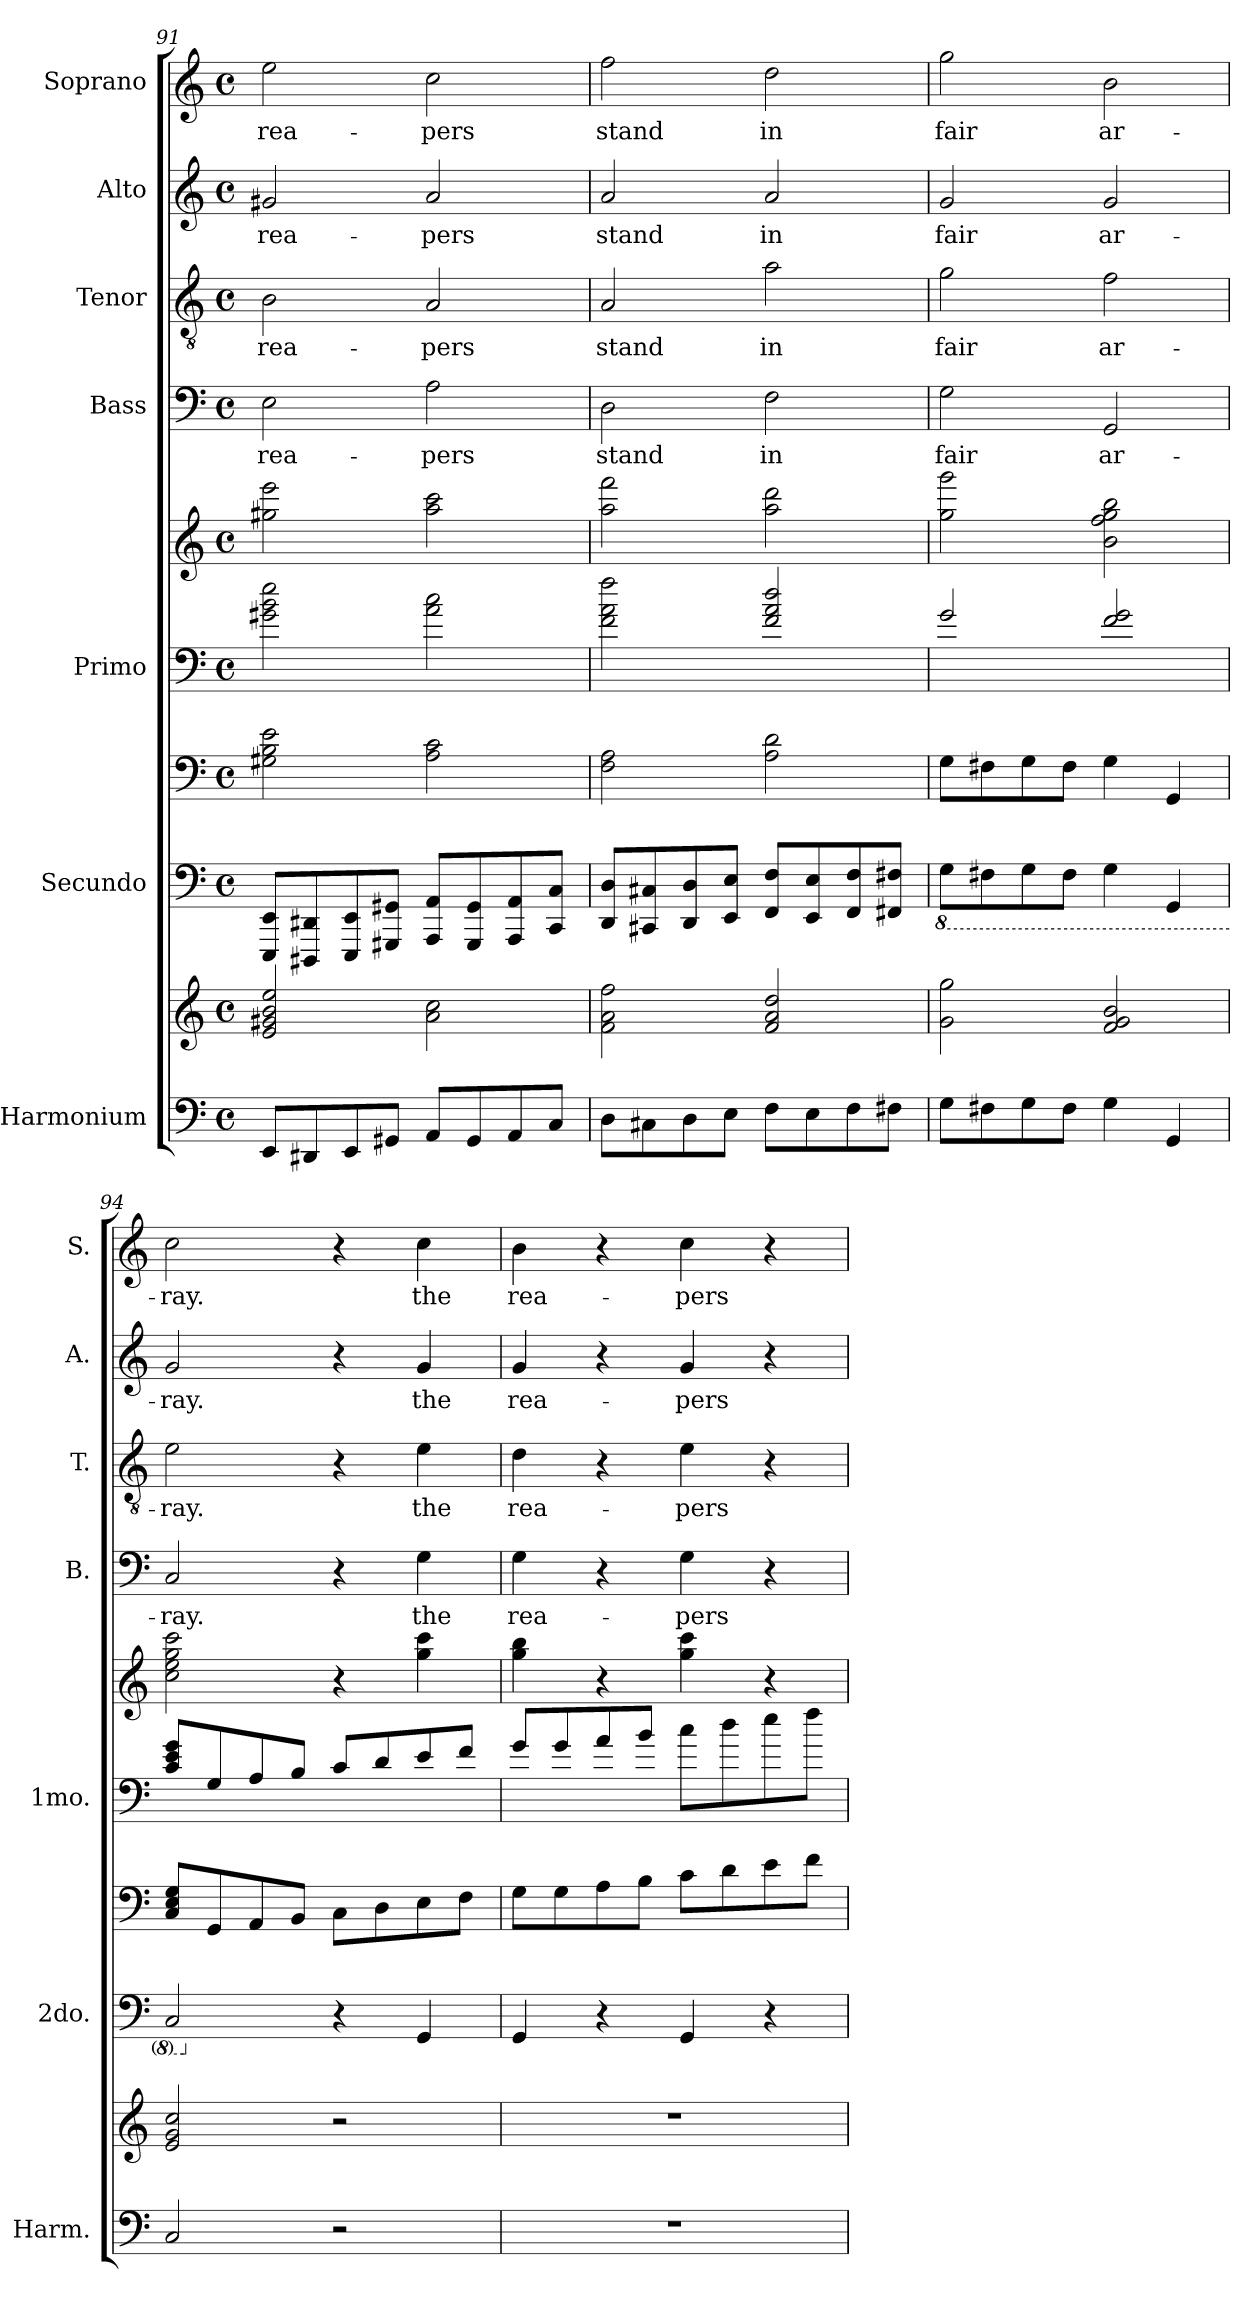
**kern	**kern	**kern	**kern	**kern	**kern	**kern	**text	**kern	**text	**kern	**text	**kern	**text
*part7	*part7	*part6	*part6	*part5	*part5	*part4	*part4	*part3	*part3	*part2	*part2	*part1	*part1
*staff10	*staff9	*staff8	*staff7	*staff6	*staff5	*staff4	*staff4	*staff3	*staff3	*staff2	*staff2	*staff1	*staff1
*I"Harmonium	*	*I"Secundo	*	*I"Primo	*	*I"Bass	*	*I"Tenor	*	*I"Alto	*	*I"Soprano	*
*I'Harm.	*	*I'2do.	*	*I'1mo.	*	*I'B.	*	*I'T.	*	*I'A.	*	*I'S.	*
*clefF4	*clefG2	*clefF4	*clefF4	*clefF4	*clefG2	*clefF4	*	*clefGv2	*	*clefG2	*	*clefG2	*
*k[]	*k[]	*k[]	*k[]	*k[]	*k[]	*k[]	*	*k[]	*	*k[]	*	*k[]	*
*C:	*C:	*C:	*C:	*C:	*C:	*C:	*	*C:	*	*C:	*	*C:	*
*M4/4	*M4/4	*M4/4	*M4/4	*M4/4	*M4/4	*M4/4	*	*M4/4	*	*M4/4	*	*M4/4	*
*met(c)	*met(c)	*met(c)	*met(c)	*met(c)	*met(c)	*met(c)	*	*met(c)	*	*met(c)	*	*met(c)	*
=91	=91	=91	=91	=91	=91	=91	=91	=91	=91	=91	=91	=91	=91
!	!	!	!	!	!	!	!LO:LY:b	!	!LO:LY:b	!	!LO:LY:b	!	!LO:LY:b
8EE/L	2e/ 2g#X/ 2b/ 2ee/	8EEE/ 8EE/L	2G#X\ 2B\ 2e\	2g#X\ 2b\ 2ee\	2gg#X\ 2eee\	2E\	rea-	2B\	rea-	2g#X/	rea-	2ee\	rea-
8DD#X/	.	8DDD#X/ 8DD#X/	.	.	.	.	.	.	.	.	.	.	.
8EE/	.	8EEE/ 8EE/	.	.	.	.	.	.	.	.	.	.	.
8GG#X/J	.	8GGG#X/ 8GG#X/J	.	.	.	.	.	.	.	.	.	.	.
!	!	!	!	!	!	!	!LO:LY:b	!	!LO:LY:b	!	!LO:LY:b	!	!LO:LY:b
8AA/L	2a\ 2cc\	8AAA/ 8AA/L	2A\ 2c\	2a\ 2cc\	2aa\ 2ccc\	2A\	-pers	2A/	-pers	2a/	-pers	2cc\	-pers
8GG#/	.	8GGG#/ 8GG#/	.	.	.	.	.	.	.	.	.	.	.
8AA/	.	8AAA/ 8AA/	.	.	.	.	.	.	.	.	.	.	.
8C/J	.	8CC/ 8C/J	.	.	.	.	.	.	.	.	.	.	.
=92	=92	=92	=92	=92	=92	=92	=92	=92	=92	=92	=92	=92	=92
!	!	!	!	!	!	!	!LO:LY:b	!	!LO:LY:b	!	!LO:LY:b	!	!LO:LY:b
8D\L	2f\ 2a\ 2ff\	8DD/ 8D/L	2F\ 2A\	2f\ 2a\ 2ff\	2aa\ 2fff\	2D\	stand	2A/	stand	2a/	stand	2ff\	stand
8C#X\	.	8CC#X/ 8C#X/	.	.	.	.	.	.	.	.	.	.	.
8D\	.	8DD/ 8D/	.	.	.	.	.	.	.	.	.	.	.
8E\J	.	8EE/ 8E/J	.	.	.	.	.	.	.	.	.	.	.
!	!	!	!	!	!	!	!LO:LY:b	!	!LO:LY:b	!	!LO:LY:b	!	!LO:LY:b
8F\L	2f/ 2a/ 2dd/	8FF/ 8F/L	2A\ 2d\	2f/ 2a/ 2dd/	2aa\ 2ddd\	2F\	in	2a\	in	2a/	in	2dd\	in
8E\	.	8EE/ 8E/	.	.	.	.	.	.	.	.	.	.	.
8F\	.	8FF/ 8F/	.	.	.	.	.	.	.	.	.	.	.
8F#X\J	.	8FF#X/ 8F#X/J	.	.	.	.	.	.	.	.	.	.	.
=93	=93	=93	=93	=93	=93	=93	=93	=93	=93	=93	=93	=93	=93
*	*	*8ba	*	*	*	*	*	*	*	*	*	*	*
!	!	!	!	!	!	!	!LO:LY:b	!	!LO:LY:b	!	!LO:LY:b	!	!LO:LY:b
8G\L	2g\ 2gg\	8GG\L	8G\L	2g/	2gg\ 2ggg\	2G\	fair	2g\	fair	2g/	fair	2gg\	fair
8F#X\	.	8FF#X\	8F#X\	.	.	.	.	.	.	.	.	.	.
8G\	.	8GG\	8G\	.	.	.	.	.	.	.	.	.	.
8F#\J	.	8FF#\J	8F#\J	.	.	.	.	.	.	.	.	.	.
!	!	!	!	!	!	!	!LO:LY:b	!	!LO:LY:b	!	!LO:LY:b	!	!LO:LY:b
4G\	2f/ 2g/ 2b/	4GG\	4G\	2f/ 2g/	2b\ 2ff\ 2gg\ 2bb\	2GG/	ar-	2f\	ar-	2g/	ar-	2b\	ar-
4GG/	.	4GGG/	4GG/	.	.	.	.	.	.	.	.	.	.
!!LO:PB:g=z
=94	=94	=94	=94	=94	=94	=94	=94	=94	=94	=94	=94	=94	=94
!	!	!	!	!	!	!	!LO:LY:b	!	!LO:LY:b	!	!LO:LY:b	!	!LO:LY:b
2C/	2e/ 2g/ 2cc/	2CC/	8C/ 8E/ 8G/L	8c/ 8e/ 8g/L	2cc\ 2ee\ 2gg\ 2ccc\	2C/	-ray.	2e\	-ray.	2g/	-ray.	2cc\	-ray.
.	.	.	8GG/	8G/	.	.	.	.	.	.	.	.	.
.	.	.	8AA/	8A/	.	.	.	.	.	.	.	.	.
.	.	.	8BB/J	8B/J	.	.	.	.	.	.	.	.	.
*	*	*X8ba	*	*	*	*	*	*	*	*	*	*	*
2r	2r	4r	8C\L	8c/L	4r	4r	.	4r	.	4r	.	4r	.
.	.	.	8D\	8d/	.	.	.	.	.	.	.	.	.
!	!	!	!	!	!	!	!LO:LY:b	!	!LO:LY:b	!	!LO:LY:b	!	!LO:LY:b
.	.	4GG/	8E\	8e/	4gg\ 4ccc\	4G\	the	4e\	the	4g/	the	4cc\	the
.	.	.	8F\J	8f/J	.	.	.	.	.	.	.	.	.
=95	=95	=95	=95	=95	=95	=95	=95	=95	=95	=95	=95	=95	=95
!	!	!	!	!	!	!	!LO:LY:b	!	!LO:LY:b	!	!LO:LY:b	!	!LO:LY:b
1r	1r	4GG/	8G\L	8g/L	4gg\ 4bb\	4G\	rea-	4d\	rea-	4g/	rea-	4b\	rea-
.	.	.	8G\	8g/	.	.	.	.	.	.	.	.	.
.	.	4r	8A\	8a/	4r	4r	.	4r	.	4r	.	4r	.
.	.	.	8B\J	8b/J	.	.	.	.	.	.	.	.	.
!	!	!	!	!	!	!	!LO:LY:b	!	!LO:LY:b	!	!LO:LY:b	!	!LO:LY:b
.	.	4GG/	8c\L	8cc\L	4gg\ 4ccc\	4G\	-pers	4e\	-pers	4g/	-pers	4cc\	-pers
.	.	.	8d\	8dd\	.	.	.	.	.	.	.	.	.
.	.	4r	8e\	8ee\	4r	4r	.	4r	.	4r	.	4r	.
.	.	.	8f\J	8ff\J	.	.	.	.	.	.	.	.	.
=	=	=	=	=	=	=	=	=	=	=	=	=	=
*-	*-	*-	*-	*-	*-	*-	*-	*-	*-	*-	*-	*-	*-
